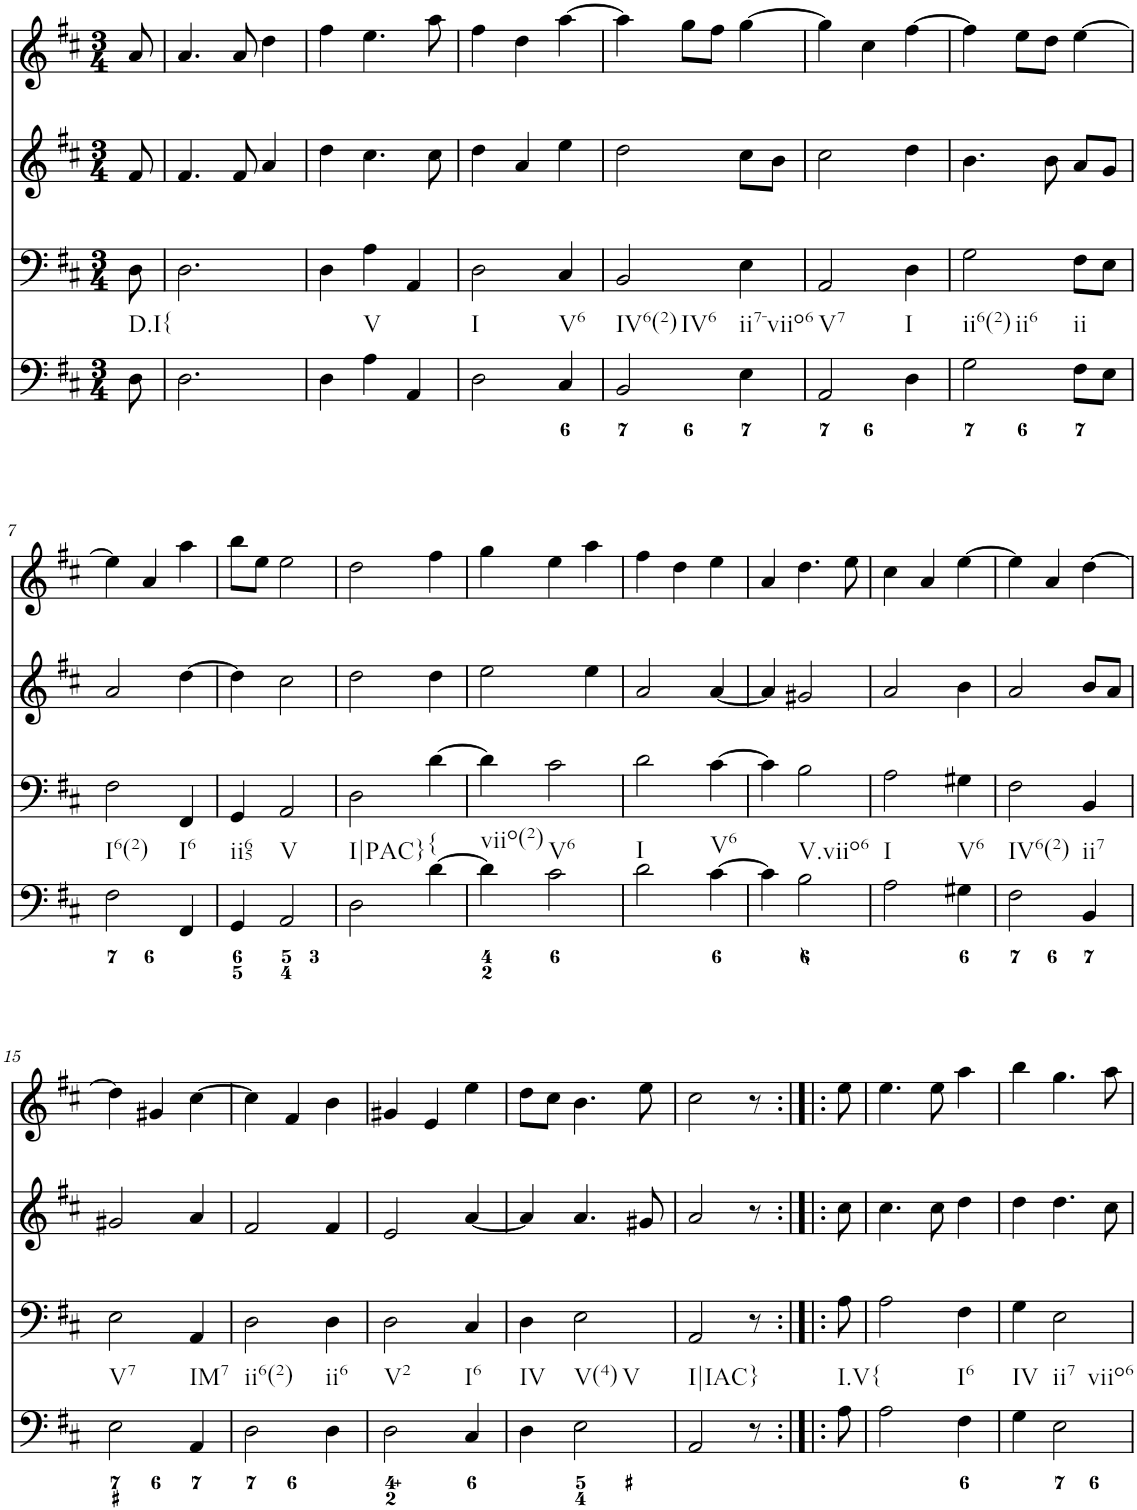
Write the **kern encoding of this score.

**kern	**kern	**kern	**kern
*part4	*part3	*part2	*part1
*staff4	*staff3	*staff2	*staff1
*I"Piano	*I"Piano	*I"Piano	*I"Piano
*I'Pno	*I'Pno	*I'Pno	*I'Pno
*clefF4	*clefF4	*clefG2	*clefG2
*k[f#c#]	*k[f#c#]	*k[f#c#]	*k[f#c#]
*D:	*D:	*D:	*D:
*M3/4	*M3/4	*M3/4	*M3/4
=	=	=	=
!LO:TX:b:t=D.I{	!	!	!
8D\	8D\	8f#/	8a/
=1	=1	=1	=1
2.D\	2.D\	4.f#/	4.a/
.	.	8f#/	8a/
.	.	4a/	4dd\
=2	=2	=2	=2
4D\	4D\	4dd\	4ff#\
!LO:TX:b:t=V	!	!	!
4A\	4A\	4.cc#\	4.ee\
4AA/	4AA/	.	.
.	.	8cc#\	8aa\
=3	=3	=3	=3
!LO:TX:b:t=I	!	!	!
2D\	2D\	4dd\	4ff#\
.	.	4a/	4dd\
!LO:TX:b:t=V6	!	!	!
4C#/	4C#/	4ee\	[4aa\
=4	=4	=4	=4
!LO:TX:b:t=IV6(2)	!	!	!
!LO:TX:b:t=IV6	!	!	!
2BB/	2BB/	2dd\	4aa\]
.	.	.	8gg\L
.	.	.	8ff#\J
!LO:TX:b:t=ii7-viio6	!	!	!
4E\	4E\	8cc#\L	[4gg\
.	.	8b\J	.
=5	=5	=5	=5
!LO:TX:b:t=V7	!	!	!
2AA/	2AA/	2cc#\	4gg\]
.	.	.	4cc#\
!LO:TX:b:t=I	!	!	!
4D\	4D\	4dd\	[4ff#\
=6	=6	=6	=6
!LO:TX:b:t=ii6(2)	!	!	!
!LO:TX:b:t=ii6	!	!	!
2G\	2G\	4.b\	4ff#\]
.	.	.	8ee\L
.	.	8b\	8dd\J
!LO:TX:b:t=ii	!	!	!
8F#\L	8F#\L	8a/L	[4ee\
8E\J	8E\J	8g/J	.
!!LO:LB:g=z
=7	=7	=7	=7
!LO:TX:b:t=I6(2)	!	!	!
2F#\	2F#\	2a/	4ee\]
.	.	.	4a/
!LO:TX:b:t=I6	!	!	!
4FF#/	4FF#/	[4dd\	4aa\
=8	=8	=8	=8
!LO:TX:b:t=ii65	!	!	!
4GG/	4GG/	4dd\]	8bb\L
.	.	.	8ee\J
!LO:TX:b:t=V	!	!	!
2AA/	2AA/	2cc#\	2ee\
=9	=9	=9	=9
!LO:TX:b:t=I|PAC}	!	!	!
2D\	2D\	2dd\	2dd\
!LO:TX:b:t={	!	!	!
[4d\	[4d\	4dd\	4ff#\
=10	=10	=10	=10
!LO:TX:b:t=viio(2)	!	!	!
4d\]	4d\]	2ee\	4gg\
!LO:TX:b:t=V6	!	!	!
2c#\	2c#\	.	4ee\
.	.	4ee\	4aa\
=11	=11	=11	=11
!LO:TX:b:t=I	!	!	!
2d\	2d\	2a/	4ff#\
.	.	.	4dd\
!LO:TX:b:t=V6	!	!	!
[4c#\	[4c#\	[4a/	4ee\
=12	=12	=12	=12
4c#\]	4c#\]	4a/]	4a/
!LO:TX:b:t=V.viio6	!	!	!
2B\	2B\	2g#X/	4.dd\
.	.	.	8ee\
=13	=13	=13	=13
!LO:TX:b:t=I	!	!	!
2A\	2A\	2a/	4cc#\
.	.	.	4a/
!LO:TX:b:t=V6	!	!	!
4G#X\	4G#X\	4b\	[4ee\
=14	=14	=14	=14
!LO:TX:b:t=IV6(2)	!	!	!
2F#\	2F#\	2a/	4ee\]
.	.	.	4a/
!LO:TX:b:t=ii7	!	!	!
4BB/	4BB/	8b/L	[4dd\
.	.	8a/J	.
!!LO:LB:g=z
=15	=15	=15	=15
!LO:TX:b:t=V7	!	!	!
2E\	2E\	2g#X/	4dd\]
.	.	.	4g#X/
!LO:TX:b:t=IM7	!	!	!
4AA/	4AA/	4a/	[4cc#\
=16	=16	=16	=16
!LO:TX:b:t=ii6(2)	!	!	!
2D\	2D\	2f#/	4cc#\]
.	.	.	4f#/
!LO:TX:b:t=ii6	!	!	!
4D\	4D\	4f#/	4b\
=17	=17	=17	=17
!LO:TX:b:t=V2	!	!	!
2D\	2D\	2e/	4g#X/
.	.	.	4e/
!LO:TX:b:t=I6	!	!	!
4C#/	4C#/	[4a/	4ee\
=18	=18	=18	=18
!LO:TX:b:t=IV	!	!	!
4D\	4D\	4a/]	8dd\L
.	.	.	8cc#\J
!LO:TX:b:t=V(4)	!	!	!
!LO:TX:b:t=V	!	!	!
2E\	2E\	4.a/	4.b\
.	.	8g#X/	8ee\
=19	=19	=19	=19
!LO:TX:b:t=I|IAC}	!	!	!
2AA/	2AA/	2a/	2cc#\
8r	8r	8r	8r
!LO:TX:b:t=I.V{	!	!	!
8A\	8A\	8cc#\	8ee\
=20	=20	=20	=20
2A\	2A\	4.cc#\	4.ee\
.	.	8cc#\	8ee\
!LO:TX:b:t=I6	!	!	!
4F#\	4F#\	4dd\	4aa\
=21	=21	=21	=21
!LO:TX:b:t=IV	!	!	!
4G\	4G\	4dd\	4bb\
!LO:TX:b:t=ii7	!	!	!
!LO:TX:b:t=viio6	!	!	!
2E\	2E\	4.dd\	4.gg\
.	.	8cc#\	8aa\
=	=	=	=
*-	*-	*-	*-
